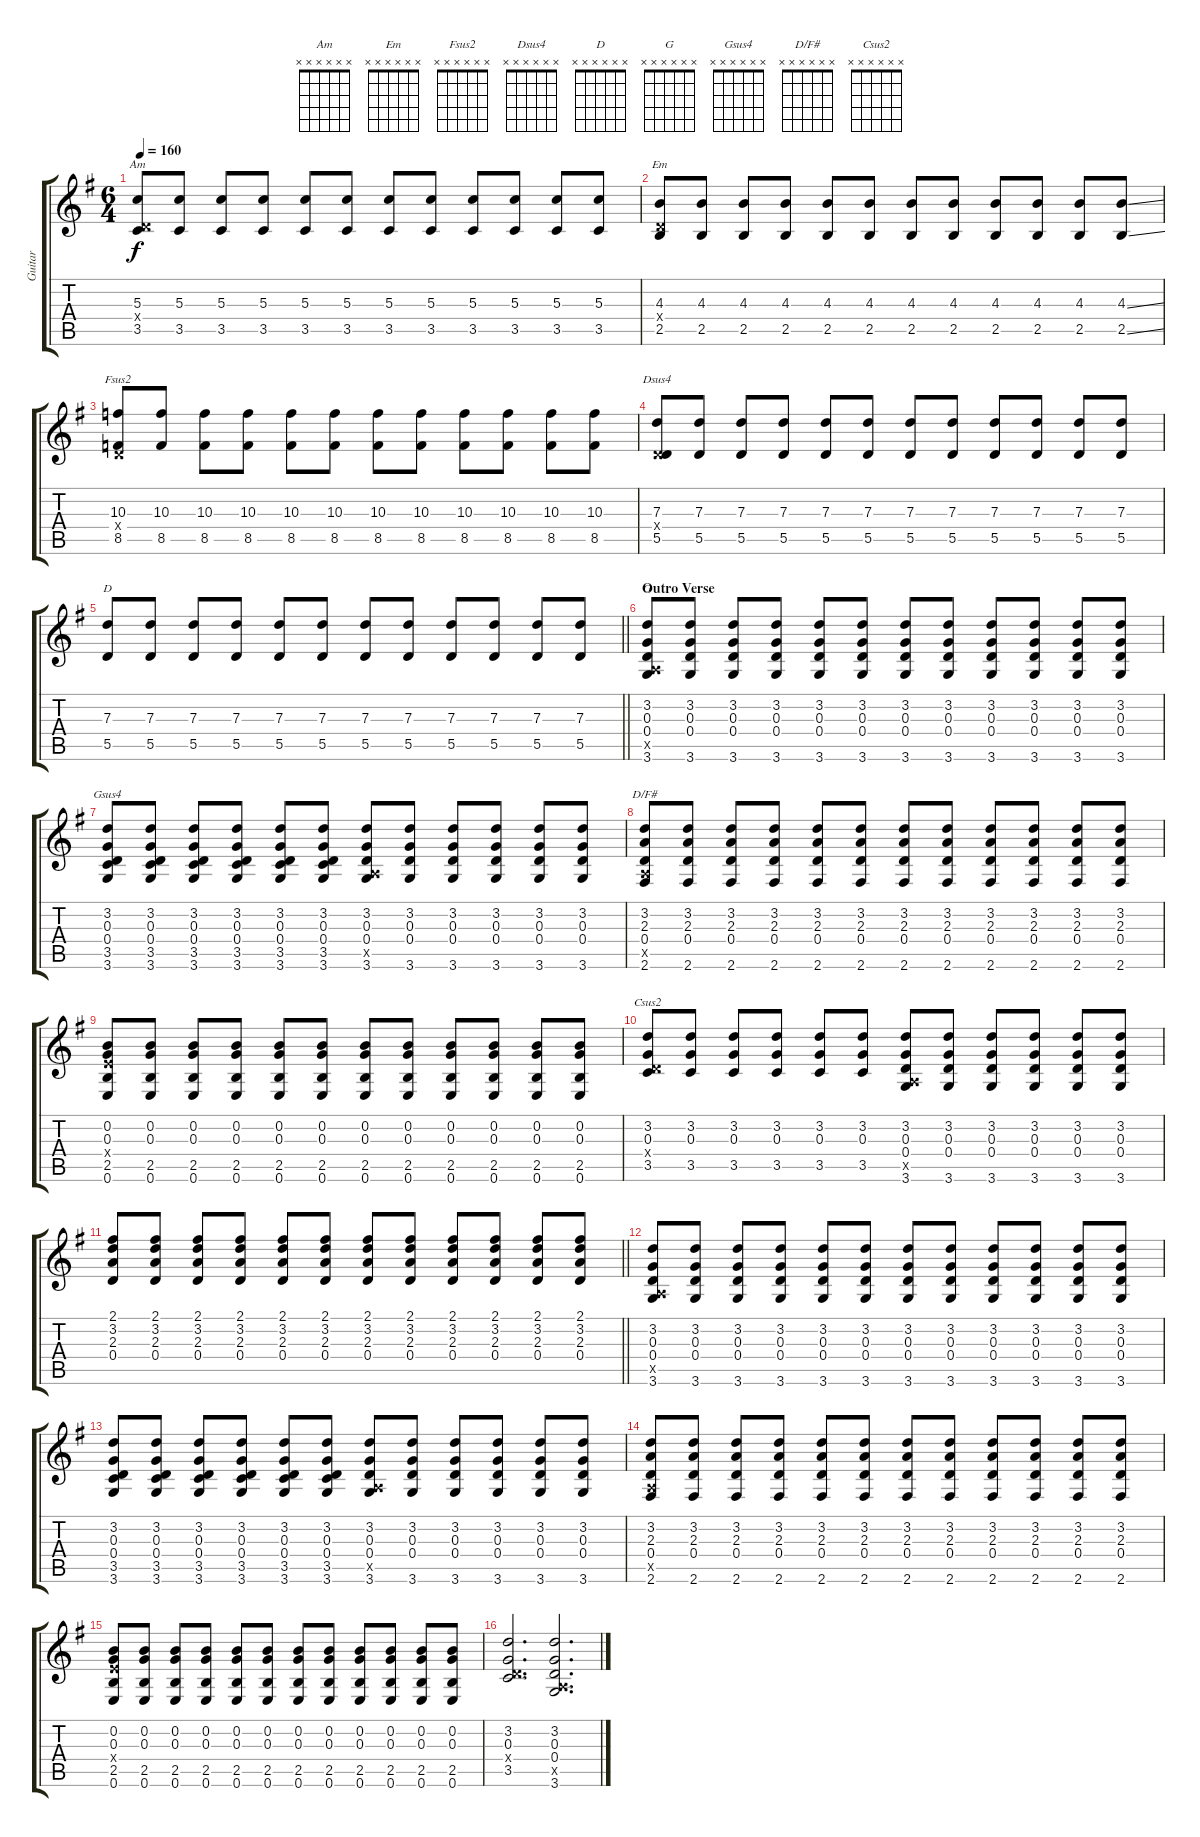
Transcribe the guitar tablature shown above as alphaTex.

\track ("Guitar" "Guitar") {instrument electricguitarclean}
\staff {score tabs}
\tuning (E4 B3 G3 D3 A2 E2) {hide}
\chord ("Am" x x x x x x)
\chord ("Em" x x x x x x)
\chord ("Fsus2" x x x x x x)
\chord ("Dsus4" x x x x x x)
\chord ("D" x x x x x x)
\chord ("G" x x x x x x)
\chord ("Gsus4" x x x x x x)
\chord ("D/F#" x x x x x x)
\chord ("Csus2" x x x x x x)
\ts (6 4)
\tempo 160
\clef g2
\ks g
(5.3 0.4{x} 3.5).8{ch "Am" dy f} (5.3 3.5).8 (5.3 3.5).8 (5.3 3.5).8 (5.3 3.5).8 (5.3 3.5).8 (5.3 3.5).8 (5.3 3.5).8 (5.3 3.5).8 (5.3 3.5).8 (5.3 3.5).8 (5.3 3.5).8 |
(4.3 0.4{x} 2.5).8{ch "Em"} (4.3 2.5).8 (4.3 2.5).8 (4.3 2.5).8 (4.3 2.5).8 (4.3 2.5).8 (4.3 2.5).8 (4.3 2.5).8 (4.3 2.5).8 (4.3 2.5).8 (4.3 2.5).8 (4.3{ss} 2.5{ss}).8 |
(10.3 0.4{x} 8.5).8{ch "Fsus2"} (10.3 8.5).8 (10.3 8.5).8 (10.3 8.5).8 (10.3 8.5).8 (10.3 8.5).8 (10.3 8.5).8 (10.3 8.5).8 (10.3 8.5).8 (10.3 8.5).8 (10.3 8.5).8 (10.3 8.5).8 |
(7.3 0.4{x} 5.5).8{ch "Dsus4"} (7.3 5.5).8 (7.3 5.5).8 (7.3 5.5).8 (7.3 5.5).8 (7.3 5.5).8 (7.3 5.5).8 (7.3 5.5).8 (7.3 5.5).8 (7.3 5.5).8 (7.3 5.5).8 (7.3 5.5).8 |
\barLineRight lightlight
(7.3 5.5).8{ch "D"} (7.3 5.5).8 (7.3 5.5).8 (7.3 5.5).8 (7.3 5.5).8 (7.3 5.5).8 (7.3 5.5).8 (7.3 5.5).8 (7.3 5.5).8 (7.3 5.5).8 (7.3 5.5).8 (7.3 5.5).8 |
\section ("" "Outro Verse")
(3.2 0.3 0.4 0.5{x} 3.6).8{ch "G" instrument overdrivenguitar} (3.2 0.3 0.4 3.6).8 (3.2 0.3 0.4 3.6).8 (3.2 0.3 0.4 3.6).8 (3.2 0.3 0.4 3.6).8 (3.2 0.3 0.4 3.6).8 (3.2 0.3 0.4 3.6).8 (3.2 0.3 0.4 3.6).8 (3.2 0.3 0.4 3.6).8 (3.2 0.3 0.4 3.6).8 (3.2 0.3 0.4 3.6).8 (3.2 0.3 0.4 3.6).8 |
(3.2 0.3 0.4 3.5 3.6).8{ch "Gsus4"} (3.2 0.3 0.4 3.5 3.6).8 (3.2 0.3 0.4 3.5 3.6).8 (3.2 0.3 0.4 3.5 3.6).8 (3.2 0.3 0.4 3.5 3.6).8 (3.2 0.3 0.4 3.5 3.6).8 (3.2 0.3 0.4 0.5{x} 3.6).8 (3.2 0.3 0.4 3.6).8 (3.2 0.3 0.4 3.6).8 (3.2 0.3 0.4 3.6).8 (3.2 0.3 0.4 3.6).8 (3.2 0.3 0.4 3.6).8 |
(3.2 2.3 0.4 0.5{x} 2.6).8{ch "D/F#"} (3.2 2.3 0.4 2.6).8 (3.2 2.3 0.4 2.6).8 (3.2 2.3 0.4 2.6).8 (3.2 2.3 0.4 2.6).8 (3.2 2.3 0.4 2.6).8 (3.2 2.3 0.4 2.6).8 (3.2 2.3 0.4 2.6).8 (3.2 2.3 0.4 2.6).8 (3.2 2.3 0.4 2.6).8 (3.2 2.3 0.4 2.6).8 (3.2 2.3 0.4 2.6).8 |
(0.2 0.3 2.4{x} 2.5 0.6).8 (0.2 0.3 2.5 0.6).8 (0.2 0.3 2.5 0.6).8 (0.2 0.3 2.5 0.6).8 (0.2 0.3 2.5 0.6).8 (0.2 0.3 2.5 0.6).8 (0.2 0.3 2.5 0.6).8 (0.2 0.3 2.5 0.6).8 (0.2 0.3 2.5 0.6).8 (0.2 0.3 2.5 0.6).8 (0.2 0.3 2.5 0.6).8 (0.2 0.3 2.5 0.6).8 |
(3.2 0.3 0.4{x} 3.5).8{ch "Csus2"} (3.2 0.3 3.5).8 (3.2 0.3 3.5).8 (3.2 0.3 3.5).8 (3.2 0.3 3.5).8 (3.2 0.3 3.5).8 (3.2 0.3 0.4 0.5{x} 3.6).8 (3.2 0.3 0.4 3.6).8 (3.2 0.3 0.4 3.6).8 (3.2 0.3 0.4 3.6).8 (3.2 0.3 0.4 3.6).8 (3.2 0.3 0.4 3.6).8 |
\barLineRight lightlight
(2.1 3.2 2.3 0.4).8 (2.1 3.2 2.3 0.4).8 (2.1 3.2 2.3 0.4).8 (2.1 3.2 2.3 0.4).8 (2.1 3.2 2.3 0.4).8 (2.1 3.2 2.3 0.4).8 (2.1 3.2 2.3 0.4).8 (2.1 3.2 2.3 0.4).8 (2.1 3.2 2.3 0.4).8 (2.1 3.2 2.3 0.4).8 (2.1 3.2 2.3 0.4).8 (2.1 3.2 2.3 0.4).8 |
(3.2 0.3 0.4 0.5{x} 3.6).8 (3.2 0.3 0.4 3.6).8 (3.2 0.3 0.4 3.6).8 (3.2 0.3 0.4 3.6).8 (3.2 0.3 0.4 3.6).8 (3.2 0.3 0.4 3.6).8 (3.2 0.3 0.4 3.6).8 (3.2 0.3 0.4 3.6).8 (3.2 0.3 0.4 3.6).8 (3.2 0.3 0.4 3.6).8 (3.2 0.3 0.4 3.6).8 (3.2 0.3 0.4 3.6).8 |
(3.2 0.3 0.4 3.5 3.6).8 (3.2 0.3 0.4 3.5 3.6).8 (3.2 0.3 0.4 3.5 3.6).8 (3.2 0.3 0.4 3.5 3.6).8 (3.2 0.3 0.4 3.5 3.6).8 (3.2 0.3 0.4 3.5 3.6).8 (3.2 0.3 0.4 0.5{x} 3.6).8 (3.2 0.3 0.4 3.6).8 (3.2 0.3 0.4 3.6).8 (3.2 0.3 0.4 3.6).8 (3.2 0.3 0.4 3.6).8 (3.2 0.3 0.4 3.6).8 |
(3.2 2.3 0.4 0.5{x} 2.6).8 (3.2 2.3 0.4 2.6).8 (3.2 2.3 0.4 2.6).8 (3.2 2.3 0.4 2.6).8 (3.2 2.3 0.4 2.6).8 (3.2 2.3 0.4 2.6).8 (3.2 2.3 0.4 2.6).8 (3.2 2.3 0.4 2.6).8 (3.2 2.3 0.4 2.6).8 (3.2 2.3 0.4 2.6).8 (3.2 2.3 0.4 2.6).8 (3.2 2.3 0.4 2.6).8 |
(0.2 0.3 2.4{x} 2.5 0.6).8 (0.2 0.3 2.5 0.6).8 (0.2 0.3 2.5 0.6).8 (0.2 0.3 2.5 0.6).8 (0.2 0.3 2.5 0.6).8 (0.2 0.3 2.5 0.6).8 (0.2 0.3 2.5 0.6).8 (0.2 0.3 2.5 0.6).8 (0.2 0.3 2.5 0.6).8 (0.2 0.3 2.5 0.6).8 (0.2 0.3 2.5 0.6).8 (0.2 0.3 2.5 0.6).8 |
(3.2 0.3 0.4{x} 3.5).2{d} (3.2 0.3 0.4 0.5{x} 3.6).2{d}
